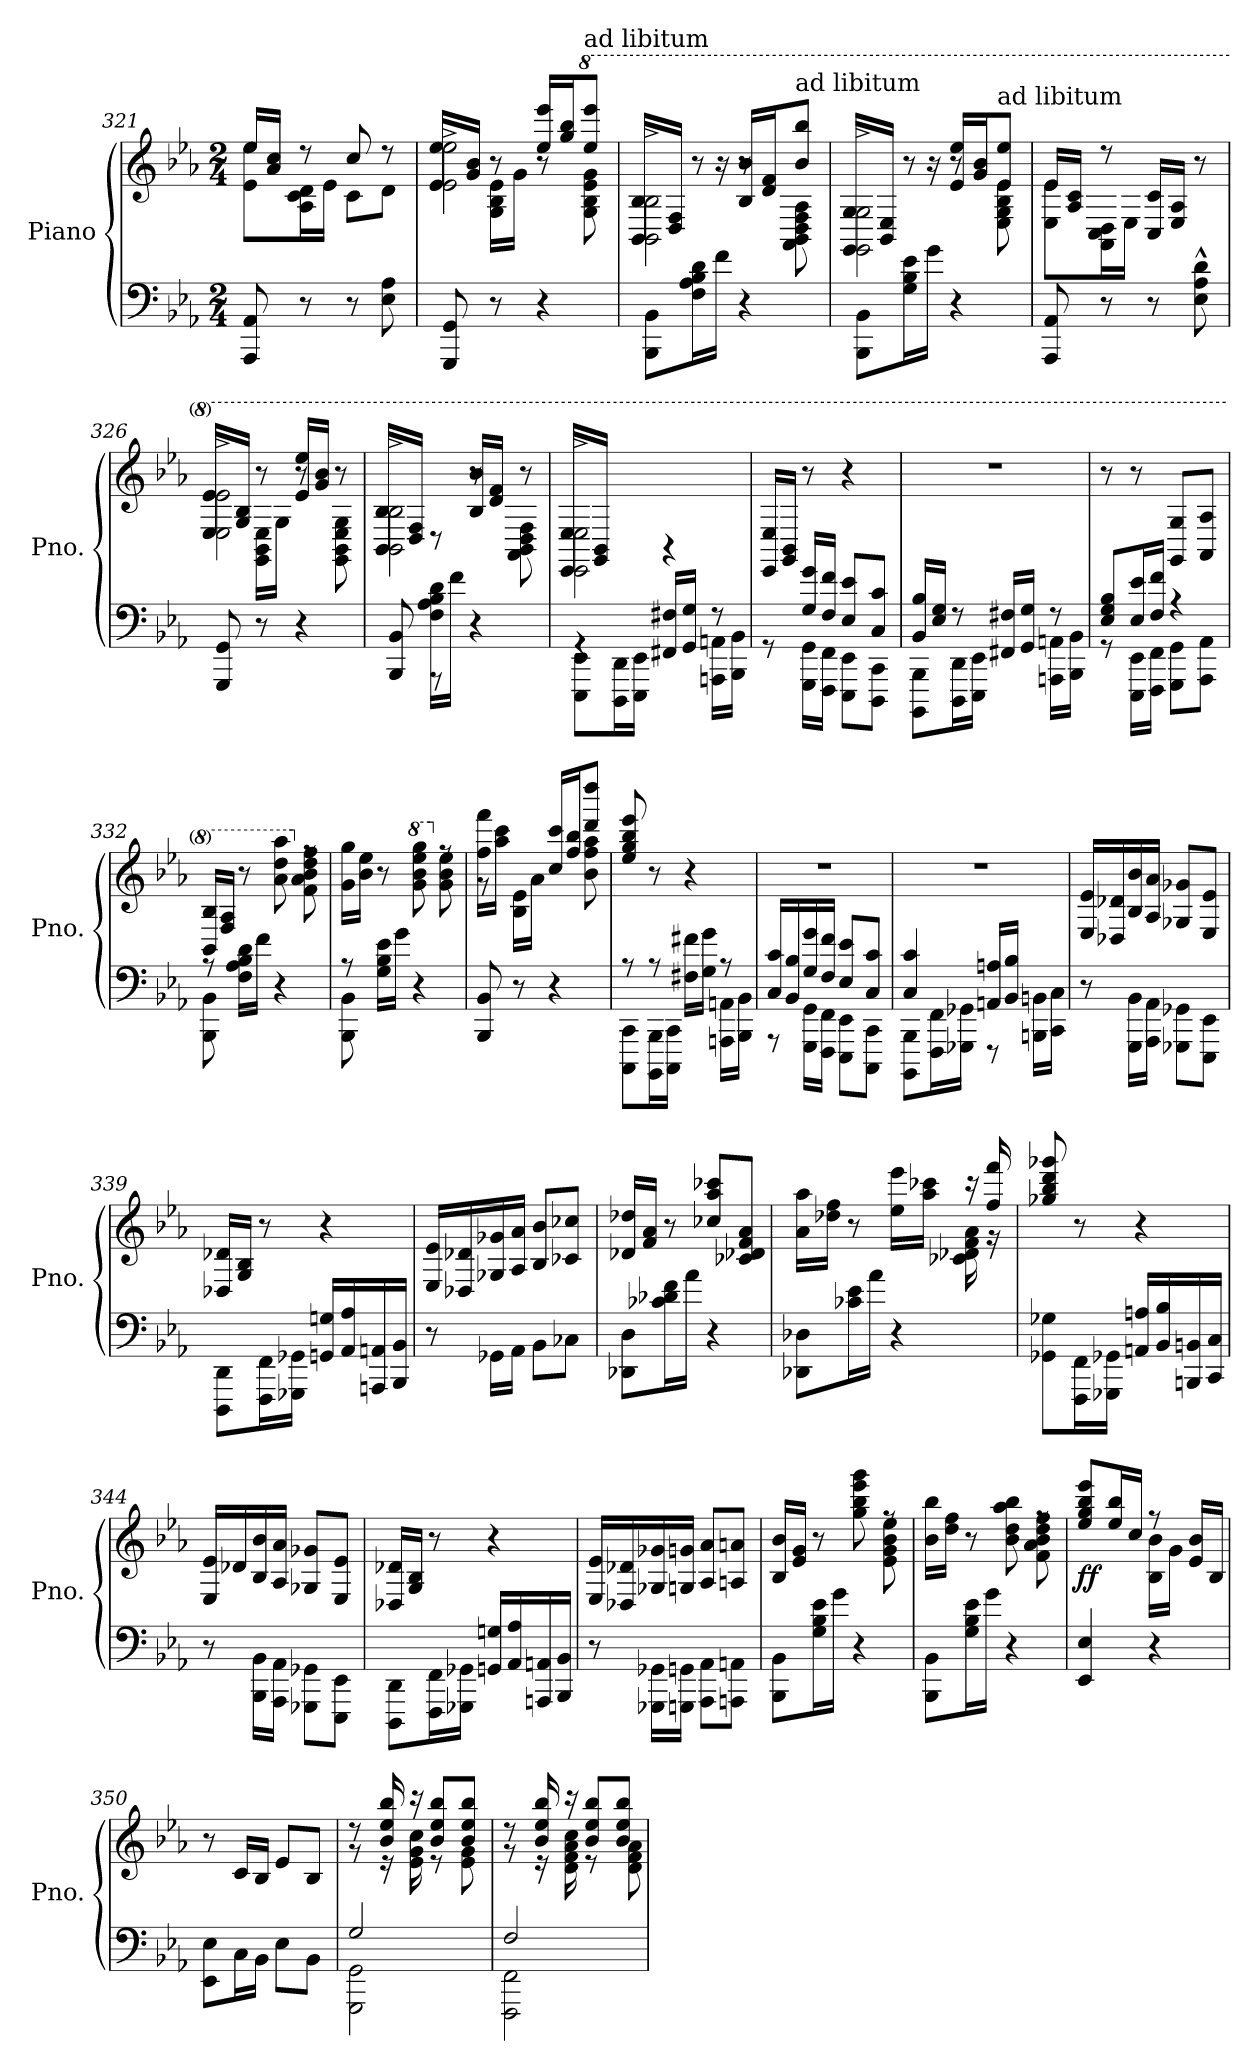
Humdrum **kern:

**kern	**kern	**dynam
*part1	*part1	*part1
*staff2	*staff1	*staff1/2
*I"Piano	*	*
*I'Pno.	*	*
*clefF4	*clefG2	*
*k[b-e-a-]	*k[b-e-a-]	*
*M2/4	*M2/4	*
=321	=321	=321
*	*^	*
8AAA-/ 8AA-/	16ee-/LL	8e-\ 8ee-\L	.
.	16a-/ 16cc/JJ	.	.
8r	8r	16A-\ 16c\ 16d\L	.
.	.	16e-\JJ	.
8r	8cc/	8c\L	.
8E-\ 8A-\	8r	8d\J	.
!!LO:LB:g=z
=322	=322	=322	=322
*	*	*^	*
8GGG/ 8GG/	2e-\^ 2ee-\^	8ryy	16e-/ 16ee-/LL	.
.	.	.	16g/ 16b-/JJ	.
8r	.	16G\ 16B-\ 16e-\LL	8r	.
.	.	16g\JJ	.	.
4r	.	8r	16ee-/ 16eee-/LL	.
.	.	.	16gg/ 16bb-/J	.
*	*8va	*	*	*
!	!	!LO:TX:a:t=ad libitum	!	!
.	.	8g\ 8b-\ 8ee-\ 8gg\	8eee-/ 8eeee-/J	.
=323	=323	=323	=323	=323
8BBB-\ 8BB-\L	2B-\^ 2b-\^	8.ryy	16B-/ 16b-/LL	.
.	.	.	16d/ 16f/JJ	.
16F\ 16A-\ 16B-\ 16d\L	.	.	8r	.
16f\JJ	.	16r	.	.
4r	.	8r	16b-/ 16bb-/LL	.
.	.	.	16dd/ 16ff/J	.
!	!	!LO:TX:a:t=ad libitum	!	!
.	.	8A-\ 8B-\ 8d\ 8f\ 8a-\	8bb-/ 8bbb-/J	.
=324	=324	=324	=324	=324
8BBB-\ 8BB-\L	2G\^ 2g\^	8.ryy	16G/ 16g/LL	.
.	.	.	16B-/ 16e-/JJ	.
16G\ 16B-\ 16e-\L	.	.	8r	.
16g\JJ	.	16r	.	.
4r	.	8r	16ee-/ 16eee-/LL	.
.	.	.	16gg/ 16bb-/J	.
!	!	!LO:TX:a:t=ad libitum	!	!
.	.	8e-\ 8g\ 8b-\ 8ee-\	8ee-/ 8eee-/J	.
*	*	*v	*v	*
=325	=325	=325	=325
8AAA-/ 8AA-/	16ee-/LL	8e-\ 8ee-\L	.
.	16a-/ 16cc/JJ	.	.
8r	8r	16A-\ 16c\ 16d\L	.
.	.	16e-\JJ	.
8r	16c/ 16cc/LL	4ryy	.
.	16e-/ 16a-/JJ	.	.
8E-\^^ 8A-\^^ 8d\^^	8r	.	.
=326	=326	=326	=326
*	*	*^	*
8GGG/ 8GG/	2e-\^ 2ee-\^	8ryy	16e-/ 16ee-/LL	.
.	.	.	16g/ 16b-/JJ	.
8r	.	16G\ 16B-\ 16e-\LL	8r	.
.	.	16g\JJ	.	.
4r	.	8r	16ee-/ 16eee-/LL	.
.	.	.	16gg/ 16bb-/JJ	.
.	.	8G\ 8B-\ 8e-\ 8g\	8r	.
=327	=327	=327	=327	=327
*^	*	*	*	*
8BBB-/ 8BB-/	8ryy	2B-\^ 2b-\^	4ryy	16B-/ 16b-/LL	.
.	.	.	.	16d/ 16f/JJ	.
8rAAA	16F\ 16A-\ 16B-\ 16d\LL	.	.	8r	.
.	16f\JJ	.	.	.	.
4r	4ryy	.	8r	16b-/ 16bb-/LL	.
.	.	.	.	16dd/ 16ff/JJ	.
.	.	.	8A-\ 8B-\ 8d\ 8f\	8r	.
*	*	*	*v	*v	*
!!LO:LB:g=z
=328	=328	=328	=328	=328
4rGG	8EEE-\ 8EE-\L	2E-\^ 2e-\^	16E-/ 16e-/LL	.
.	.	.	16G/ 16B-/JJ	.
.	16DDD\ 16DD\L	.	8ryy	.
.	16EEE-\ 16EE-\JJ	.	.	.
16FF#X/ 16F#X/LL	8ryy	.	4r	.
16GG/ 16G/JJ	.	.	.	.
8r	16AAAn\ 16AAn\LL	.	.	.
.	16BBB-\ 16BB-\JJ	.	.	.
*	*	*v	*v	*
=329	=329	=329	=329
8rGG	8ryy	16E-/ 16e-/LL	.
.	.	16G/ 16B-/JJ	.
16G/ 16g/LL	16GGG\ 16GG\LL	8r	.
16F/ 16f/JJ	16FFF\ 16FF\JJ	.	.
8E-/ 8e-/L	8EEE-\ 8EE-\L	4r	.
8C/ 8c/J	8DDD\ 8CC\J	.	.
=330	=330	=330	=330
16BB-/ 16B-/LL	8BBBB-\ 8BBB-\L	2r	.
16E-/ 16G/JJ	.	.	.
8r	16DDD\ 16DD\L	.	.
.	16EEE-\ 16EE-\JJ	.	.
16FF#X/ 16F#X/LL	8ryy	.	.
16GG/ 16G/JJ	.	.	.
8r	16AAAn\ 16AAn\LL	.	.
.	16BBB-\ 16BB-\JJ	.	.
=331	=331	=331	=331
8E-/ 8G/ 8B-/L	8rGG	8r	.
16E-/ 16e-/L	16EEE-\ 16EE-\LL	8r	.
16F/ 16f/JJ	16FFF\ 16FF\JJ	.	.
4r	8GGG\ 8GG\L	8G/ 8g/L	.
.	8AAA-\ 8AA-\J	8A-/ 8a-/J	.
=332	=332	=332	=332
*	*	*^	*
8r	8BBB-\ 8BB-\	16B-/ 16b-/LL	4.ryy	.
.	.	16f/ 16a-/JJ	.	.
16F\ 16A-\ 16B-\ 16d\LL	4.ryy	8r	.	.
16f\JJ	.	.	.	.
*	*	*8va	*	*
4r	.	8aa-\ 8ddd\ 8aaa-\	.	.
*	*	*X8va	*	*
.	.	8rff	8f\ 8a-\ 8b-\ 8dd\ 8ff\	.
=333	=333	=333	=333	=333
8r	8BBB-\ 8BB-\	16g\ 16gg\LL	4.ryy	.
.	.	16b-\ 16ee-\JJ	.	.
16G\ 16B-\ 16e-\LL	4.ryy	8r	.	.
16g\JJ	.	.	.	.
*	*	*8va	*	*
4r	.	8gg\ 8bb-\ 8eee-\ 8ggg\	.	.
*	*	*X8va	*	*
.	.	8rff	8g\ 8b-\ 8ee-\	.
*v	*v	*	*	*
!!LO:PB:g=z	!!
=334	=334	=334	=334
8BBB-/ 8BB-/	8rg	16ff\ 16fff\LL	.
.	.	16aa-\ 16ccc\JJ	.
8r	16B-\ 16e-\LL	4ryy	.
.	16a-\JJ	.	.
4r	16cc/ 16ccc/LL	.	.
.	16ff/ 16bb-/J	.	.
.	8ddd/ 8dddd/J	8b-\ 8ff\ 8aa-\	.
*	*v	*v	*
=335	=335	=335
*^	*	*
*	*	*X8va	*
8r	8CCC\ 8CC\L	8ee-/ 8gg/ 8bb-/ 8eee-/	.
8r	16BBBB-\ 16BBB-\L	8r	.
.	16CCC\ 16CC\JJ	.	.
16F#X\ 16f#X\LL	8ryy	4r	.
16G\ 16g\JJ	.	.	.
8r	16AAAn\ 16AAn\LL	.	.
.	16BBB-\ 16BB-\JJ	.	.
=336	=336	=336	=336
8rAAA	16C/ 16c/LL	2r	.
.	16BB-/ 16B-/	.	.
16GGG\ 16GG\LL	16G/ 16g/	.	.
16FFF\ 16FF\JJ	16F/ 16f/JJ	.	.
8EEE-\ 8EE-\L	8E-/ 8e-/L	.	.
8CCC\ 8CC\J	8C/ 8c/J	.	.
=337	=337	=337	=337
8BBBB-\ 8BBB-\L	4C/ 4c/	2r	.
16FFF\ 16FF\L	.	.	.
16GGG-X\ 16GG-X\JJ	.	.	.
8rFFF	16AAn/ 16An/LL	.	.
.	16BB-/ 16B-/JJ	.	.
16BBBn\ 16BBn\LL	8ryy	.	.
16CC\ 16C\JJ	.	.	.
*v	*v	*	*
=338	=338	=338
8r	16E-/ 16e-/LL	.
.	16D-X/ 16d-X/	.
16GGG\ 16BB-\LL	16B-/ 16b-/	.
16AAA-\ 16AA-\JJ	16A-/ 16a-/JJ	.
8GGG-X\ 8GG-X\L	8G-X/ 8g-X/L	.
8EEE-\ 8EE-\J	8E-/ 8e-/J	.
!!LO:LB:g=z
=339	=339	=339
8DDD\ 8DD\L	16D-X/ 16d-X/LL	.
.	16G/ 16B-/JJ	.
16FFF\ 16FF\L	8r	.
16GGG-X\ 16GG-X\JJ	.	.
16GGn/ 16Gn/LL	4r	.
16AA-/ 16A-/	.	.
16AAAn/ 16AAn/	.	.
16BBB-/ 16BB-/JJ	.	.
=340	=340	=340
8r	16E-/ 16e-/LL	.
.	16D-X/ 16d-X/	.
16GG-X\LL	16G-X/ 16g-X/	.
16AA-\JJ	16A-/ 16a-/JJ	.
8BB-\L	8B-/ 8b-/L	.
8C-X\J	8c-X/ 8cc-X/J	.
=341	=341	=341
8DD-X\ 8D\L	16d-X/ 16dd-X/LL	.
.	16f/ 16a-/JJ	.
16c-X\ 16d-X\ 16f\L	8r	.
16a-\JJ	.	.
4r	8cc-X/ 8aa-/ 8ccc-X/L	.
.	8c-X/ 8d-X/ 8f/ 8a-/J	.
=342	=342	=342
*	*^	*
8DD-X\ 8D-X\L	16a-\ 16aa-\LL	4.ryy	.
.	16dd-X\ 16ff\JJ	.	.
16c-X\ 16e-\L	8r	.	.
16a-\JJ	.	.	.
4r	16ee-\ 16eee-\LL	.	.
.	16aa-\ 16ccc-X\JJ	.	.
.	16r	16c-X\ 16d-X\ 16f\ 16a-\	.
.	16ff/ 16fff/	16r	.
*	*v	*v	*
=343	=343	=343
8GG-X\ 8G-X\L	8gg-X/ 8bb-/ 8ddd/ 8ggg-X/	.
16FFF\ 16FF\L	8r	.
16GGG-X\ 16GG-X\JJ	.	.
16AAn/ 16An/LL	4r	.
16BB-/ 16B-/	.	.
16BBBn/ 16BBn/	.	.
16CC/ 16C/JJ	.	.
!!LO:LB:g=z
=344	=344	=344
8r	16E-/ 16e-/LL	.
.	16d-X/	.
16BBB-\ 16BB-\LL	16B-/ 16b-/	.
16AAA-\ 16AA-\JJ	16A-/ 16a-/JJ	.
8GGG-X\ 8GG-X\L	8G-X/ 8g-X/L	.
8EEE-\ 8EE-\J	8E-/ 8e-/J	.
=345	=345	=345
8DDD\ 8DD\L	16D-X/ 16d-X/LL	.
.	16G/ 16B-/JJ	.
16FFF\ 16FF\L	8r	.
16GGG-X\ 16GG-X\JJ	.	.
16GGn/ 16Gn/LL	4r	.
16AA-/ 16A-/	.	.
16AAAn/ 16AAn/	.	.
16BBB-/ 16BB-/JJ	.	.
=346	=346	=346
8r	16E-/ 16e-/LL	.
.	16D-X/ 16d-X/	.
16GGG-X\ 16GG-X\LL	16G-X/ 16g-X/	.
16GGGn\ 16GGn\JJ	16Gn/ 16gn/JJ	.
8AAA-\ 8AA-\L	8A-/ 8a-/L	.
8AAAn\ 8AAn\J	8An/ 8an/J	.
=347	=347	=347
*	*^	*
8BBB-\ 8BB-\L	16B-/ 16b-/LL	4.ryy	.
.	16e-/ 16g/JJ	.	.
16G\ 16B-\ 16e-\L	8r	.	.
16g\JJ	.	.	.
4r	8gg\ 8bb-\ 8eee-\ 8ggg\	.	.
.	8rff	8e-\ 8g\ 8b-\ 8ee-\	.
=348	=348	=348	=348
8BBB-\ 8BB-\L	16b-\ 16bb-\LL	4.ryy	.
.	16dd\ 16ff\JJ	.	.
16G\ 16B-\ 16e-\L	8r	.	.
16g\JJ	.	.	.
4r	8b-\ 8dd\ 8aa-\ 8bb-\	.	.
.	8rff	8f\ 8a-\ 8b-\ 8dd\ 8ff\	.
=349	=349	=349	=349
!	!	!	!LO:DY:b
4EE-/ 4E-/	8ee-/ 8gg/ 8bb-/ 8eee-/L	4ryy	ff
.	16ee-/ 16bb-/L	.	.
.	16cc/JJ	.	.
4r	8r	16B-\ 16b-\LL	.
.	.	16g\JJ	.
.	16e-/ 16b-/LL	8ryy	.
.	16B-/JJ	.	.
*	*v	*v	*
!!LO:LB:g=z
=350	=350	=350
8EE-\ 8E-\L	8r	.
16C\L	16c/LL	.
16BB-\JJ	16B-/JJ	.
8E-\L	8e-/L	.
8BB-\J	8B-/J	.
=351	=351	=351
*^	*^	*
2G/	2GGG\ 2GG\	8r	8r	.
.	.	16b-/ 16ee-/ 16bb-/	16r	.
.	.	16r	16e-\ 16g\ 16cc\	.
.	.	8b-/ 8ee-/ 8bb-/L	8r	.
.	.	8b-/ 8ee-/ 8bb-/J	8e-\ 8g\	.
=352	=352	=352	=352	=352
2F/	2FFF\ 2FF\	8r	8r	.
.	.	16b-/ 16ee-/ 16bb-/	16r	.
.	.	16r	16d\ 16f\ 16a-\ 16cc\	.
.	.	8b-/ 8ee-/ 8bb-/L	8r	.
.	.	8b-/ 8ee-/ 8bb-/J	8d\ 8f\ 8a-\	.
*v	*v	*	*	*
*	*v	*v	*
=	=	=
*-	*-	*-
